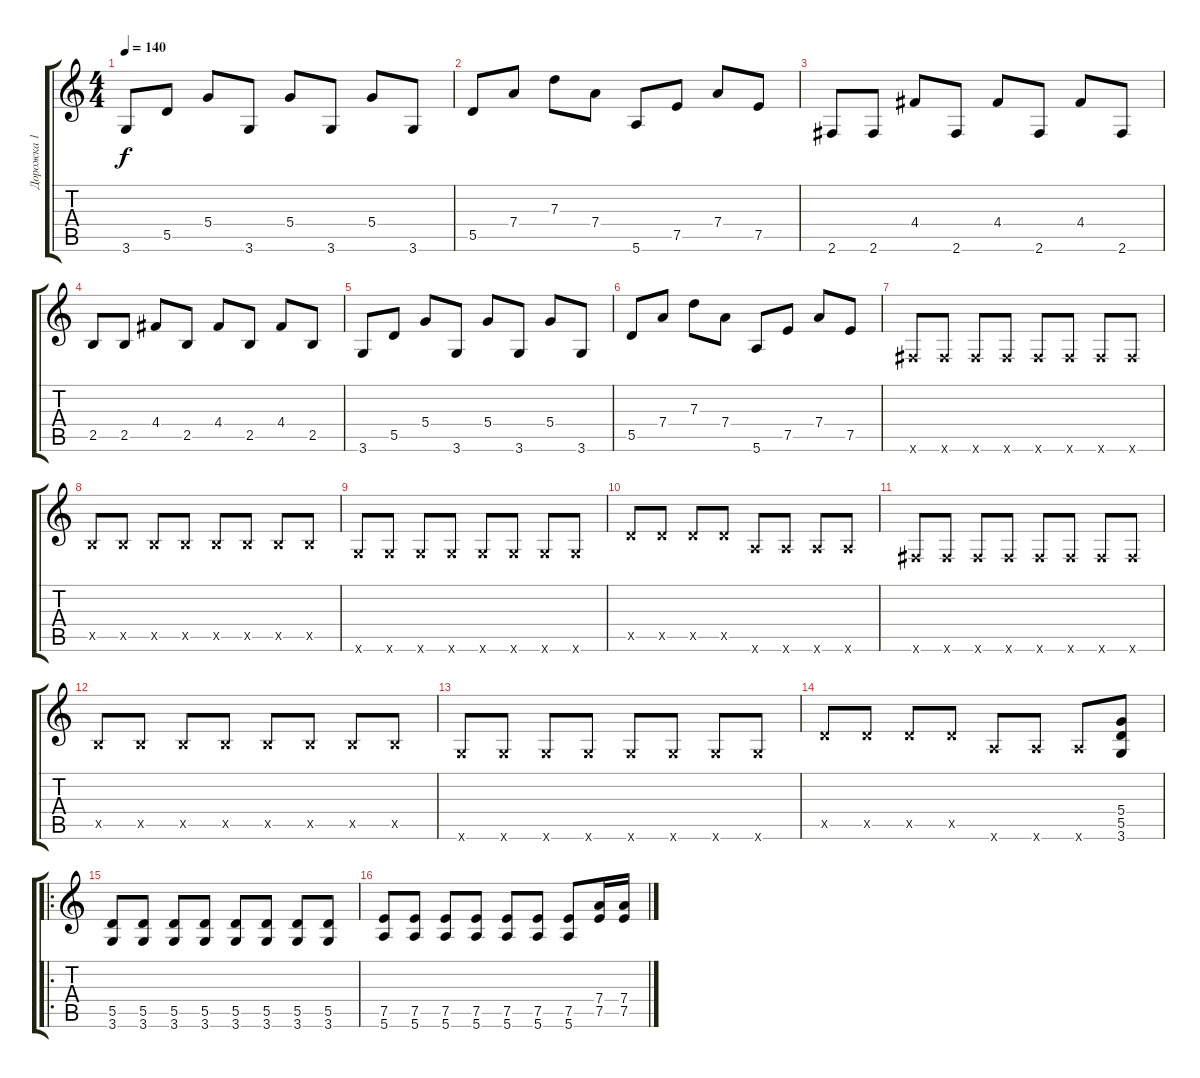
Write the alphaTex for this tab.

\track ("Дорожка 1" "Дорожка 1") {instrument acousticguitarsteel}
\staff {score tabs}
\tuning (E4 B3 G3 D3 A2 E2) {hide}
\ts (4 4)
\tempo 140
\clef g2
\ks c
3.6.8{dy f} 5.5.8 5.4.8 3.6.8 5.4.8 3.6.8 5.4.8 3.6.8 |
5.5.8 7.4.8 7.3.8 7.4.8 5.6.8 7.5.8 7.4.8 7.5.8 |
2.6.8 2.6.8 4.4.8 2.6.8 4.4.8 2.6.8 4.4.8 2.6.8 |
2.5.8 2.5.8 4.4.8 2.5.8 4.4.8 2.5.8 4.4.8 2.5.8 |
3.6.8 5.5.8 5.4.8 3.6.8 5.4.8 3.6.8 5.4.8 3.6.8 |
5.5.8 7.4.8 7.3.8 7.4.8 5.6.8 7.5.8 7.4.8 7.5.8 |
2.6{x}.8{volume 13 instrument distortionguitar} 2.6{x}.8 2.6{x}.8 2.6{x}.8 2.6{x}.8 2.6{x}.8 2.6{x}.8 2.6{x}.8 |
2.5{x}.8 2.5{x}.8 2.5{x}.8 2.5{x}.8 2.5{x}.8 2.5{x}.8 2.5{x}.8 2.5{x}.8 |
3.6{x}.8 3.6{x}.8 3.6{x}.8 3.6{x}.8 3.6{x}.8 3.6{x}.8 3.6{x}.8 3.6{x}.8 |
5.5{x}.8 5.5{x}.8 5.5{x}.8 5.5{x}.8 5.6{x}.8 5.6{x}.8 5.6{x}.8 5.6{x}.8 |
2.6{x}.8{instrument distortionguitar} 2.6{x}.8 2.6{x}.8 2.6{x}.8 2.6{x}.8 2.6{x}.8 2.6{x}.8 2.6{x}.8 |
2.5{x}.8 2.5{x}.8 2.5{x}.8 2.5{x}.8 2.5{x}.8 2.5{x}.8 2.5{x}.8 2.5{x}.8 |
3.6{x}.8 3.6{x}.8 3.6{x}.8 3.6{x}.8 3.6{x}.8 3.6{x}.8 3.6{x}.8 3.6{x}.8 |
5.5{x}.8 5.5{x}.8 5.5{x}.8 5.5{x}.8 5.6{x}.8 5.6{x}.8 5.6{x}.8 (5.4 5.5 3.6).8 |
\ro
(5.5 3.6).8 (5.5 3.6).8 (5.5 3.6).8 (5.5 3.6).8 (5.5 3.6).8 (5.5 3.6).8 (5.5 3.6).8 (5.5 3.6).8 |
(7.5 5.6).8 (7.5 5.6).8 (7.5 5.6).8 (7.5 5.6).8 (7.5 5.6).8 (7.5 5.6).8 (7.5 5.6).8 (7.4 7.5).16 (7.4 7.5).16
